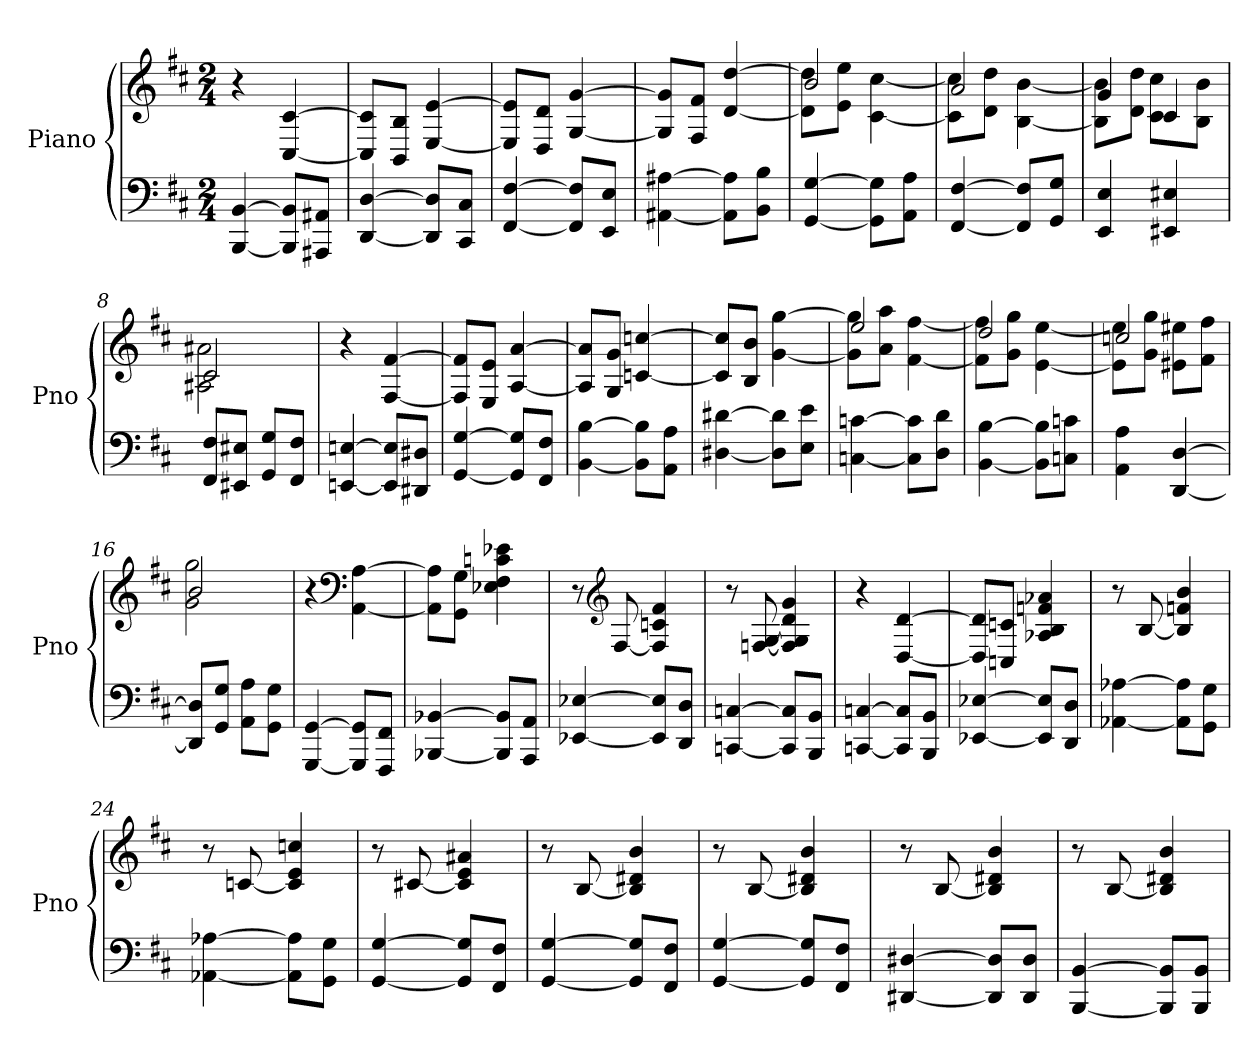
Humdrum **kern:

**kern	**kern
*part1	*part1
*staff2	*staff1
*I"Piano	*
*I'Pno	*
*clefF4	*clefG2
*k[f#c#]	*k[f#c#]
*b:	*b:
*M2/4	*M2/4
=1	=1
[4BBB [4BB	4r
8BBB] 8BB]L	[4C# [4c#
8AAA#X 8AA#XJ	.
=2	=2
[4DD [4D	8C#] 8c#]L
.	8BB 8BJ
8DD] 8D]L	[4E [4e
8CC# 8C#J	.
=3	=3
[4FF# [4F#	8E] 8e]L
.	8D 8dJ
8FF#] 8F#]L	[4G [4g
8EE 8EJ	.
=4	=4
[4AA#X [4A#X	8G] 8g]L
.	8F# 8f#J
8AA#] 8A#]L	[4d [4dd
8BB 8BJ	.
=5	=5
*	*^
[4GG [4G	2b	8d] 8dd]L
.	.	8e 8eeJ
8GG] 8G]L	.	[4c# [4cc#
8AA 8AJ	.	.
=6	=6	=6
[4FF# [4F#	2a	8c#] 8cc#]L
.	.	8d 8ddJ
8FF#] 8F#]L	.	[4B [4b
8GG 8GJ	.	.
=7	=7	=7
4EE 4E	4g	8B] 8b]L
.	.	8d 8ddJ
4EE#X 4E#X	4c#	8c# 8cc#L
.	.	8B 8bJ
=8	=8	=8
8FF# 8F#L	2c#	2A#X 2a#X
8EE#X 8E#XJ	.	.
8GG 8GL	.	.
8FF# 8F#J	.	.
*	*v	*v
=9	=9
[4EEn [4En	4r
8EE] 8E]L	[4F# [4f#
8DD#X 8D#XJ	.
=10	=10
[4GG [4G	8F#] 8f#]L
.	8E 8eJ
8GG] 8G]L	[4A [4a
8FF# 8F#J	.
=11	=11
[4BB [4B	8A] 8a]L
.	8G 8gJ
8BB] 8B]L	[4cn [4ccn
8AA 8AJ	.
=12	=12
[4D#X [4d#X	8c] 8cc]L
.	8B 8bJ
8D#] 8d#]L	[4g [4gg
8E 8eJ	.
=13	=13
*	*^
[4Cn [4cn	2ee	8g] 8gg]L
.	.	8a 8aaJ
8C] 8c]L	.	[4f# [4ff#
8D 8dJ	.	.
=14	=14	=14
[4BB [4B	2dd	8f#] 8ff#]L
.	.	8g 8ggJ
8BB] 8B]L	.	[4e [4ee
8Cn 8cnJ	.	.
=15	=15	=15
4AA 4A	2ccn	8e] 8ee]L
.	.	8g 8ggJ
[4DD [4D	.	8e#X 8ee#XL
.	.	8f# 8ff#J
=16	=16	=16
8DD] 8D]L	2b	2g 2gg
8GG 8GJ	.	.
8AA 8AL	.	.
8GG 8GJ	.	.
*	*v	*v
=17	=17
[4GGG [4GG	4r
*	*clefF4
8GGG] 8GG]L	[4AA [4A
8FFF# 8FF#J	.
=18	=18
[4BBB-X [4BB-X	8AA] 8A]L
.	8GG 8GJ
8BBB-] 8BB-]L	4E-X 4F# 4cn 4e-X
8AAA 8AAJ	.
=19	=19
[4EE-X [4E-X	8r
*	*clefG2
.	[8F#
8EE-] 8E-]L	4F#] 4cn 4f#
8DD 8DJ	.
=20	=20
[4CCn [4Cn	8r
.	[8Fn [8G
8CC] 8C]L	4F] 4G] 4d 4g
8BBB 8BBJ	.
=21	=21
[4CCn [4Cn	4r
8CC] 8C]L	[4D [4d
8BBB 8BBJ	.
=22	=22
[4EE-X [4E-X	8D] 8d]L
.	8Cn 8cnJ
8EE-] 8E-]L	4A-X 4B 4fn 4a-X
8DD 8DJ	.
=23	=23
[4AA-X [4A-X	8r
.	[8B
8AA-] 8A-]L	4B] 4fn 4b
8GG 8GJ	.
=24	=24
[4AA-X [4A-X	8r
.	[8cn
8AA-] 8A-]L	4c] 4e 4ccn
8GG 8GJ	.
=25	=25
[4GG [4G	8r
.	[8c#X
8GG] 8G]L	4c#] 4e 4a#X
8FF# 8F#J	.
=26	=26
[4GG [4G	8r
.	[8B
8GG] 8G]L	4B] 4d#X 4b
8FF# 8F#J	.
=27	=27
[4GG [4G	8r
.	[8B
8GG] 8G]L	4B] 4d#X 4b
8FF# 8F#J	.
=28	=28
[4DD#X [4D#X	8r
.	[8B
8DD#] 8D#]L	4B] 4d#X 4b
8DD# 8D#J	.
=29	=29
[4BBB [4BB	8r
.	[8B
8BBB] 8BB]L	4B] 4d#X 4b
8BBB 8BBJ	.
=	=
*-	*-
